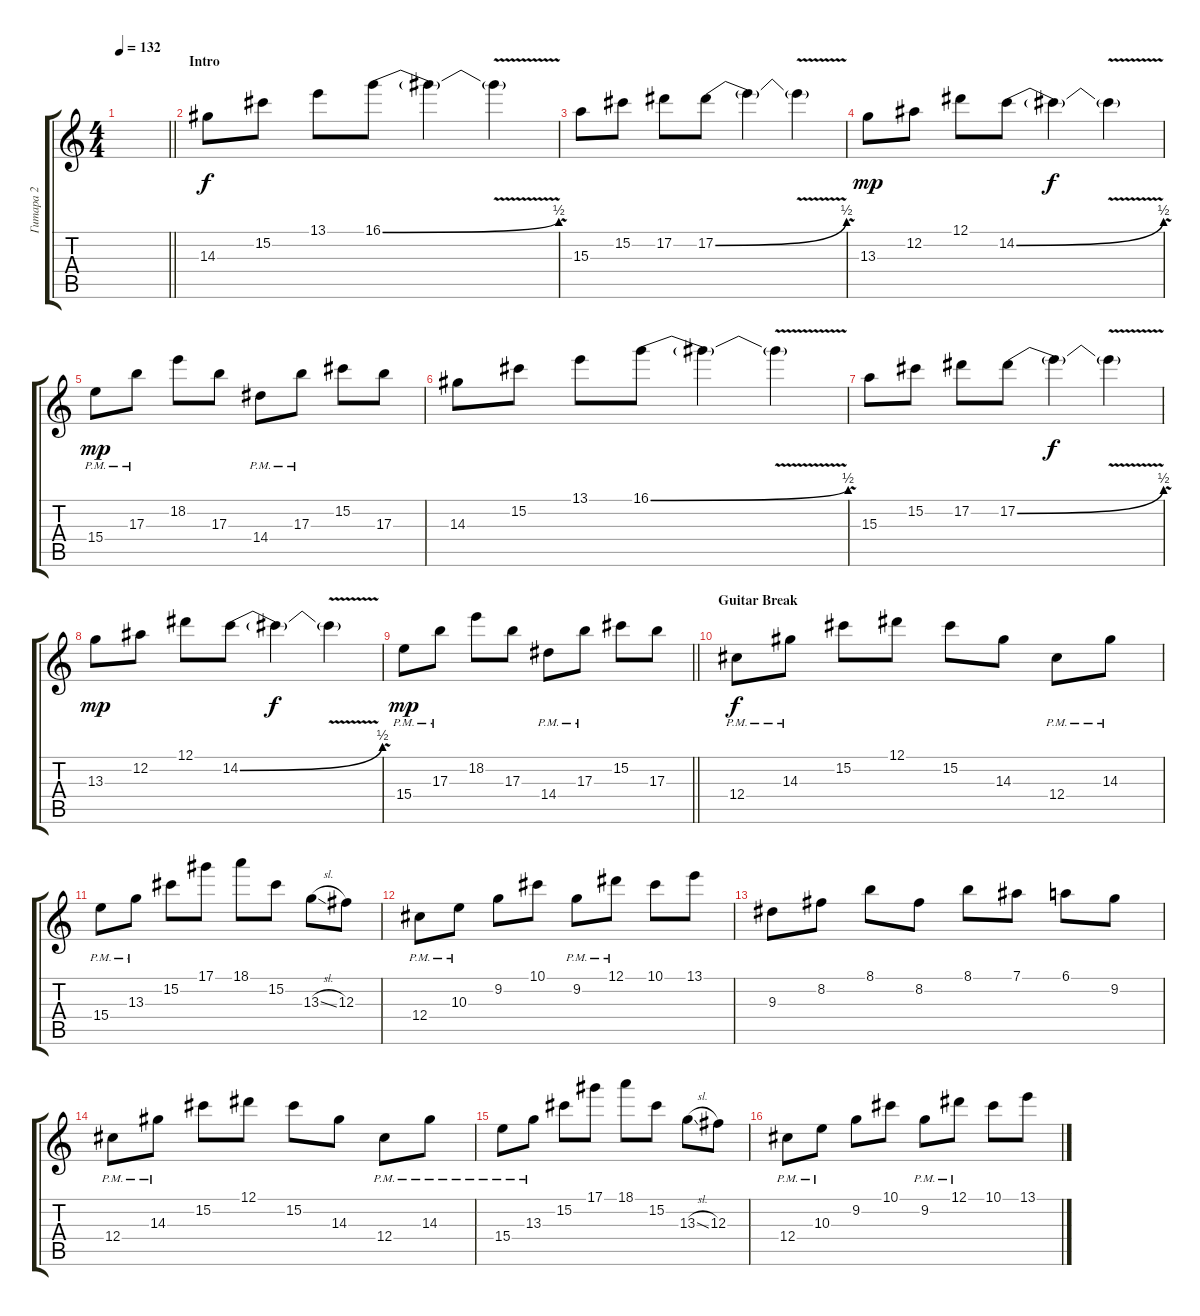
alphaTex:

\track ("Гитара 2" "Гитара 2") {instrument distortionguitar}
\staff {score tabs}
\tuning (Eb4 Bb3 Gb3 Db3 Ab2 Db2) {hide}
\ts (4 4)
\tempo 132
\clef g2
\barLineRight lightlight
\ks c
|
\section ("" "Intro")
14.3.8 15.2.8 13.1.8 16.1{be (bend 0 0 60 2)}.8 16.1{t}.4 16.1{v t}.4 |
15.3.8 15.2.8 17.2.8 17.2{be (bend 0 0 60 2)}.8 17.2{t}.4{dy f} 17.2{v t}.4 |
13.3.8{dy mp} 12.2.8 12.1.8 14.2{be (bend 0 0 60 2)}.8 14.2{t}.4{dy f} 14.2{v t}.4 |
15.4{pm}.8{dy mp} 17.3{pm}.8 18.2.8 17.3.8 14.4{pm}.8 17.3{pm}.8 15.2.8 17.3.8 |
14.3.8 15.2.8 13.1.8 16.1{be (bend 0 0 60 2)}.8 16.1{t}.4 16.1{v t}.4 |
15.3.8 15.2.8 17.2.8 17.2{be (bend 0 0 60 2)}.8 17.2{t}.4{dy f} 17.2{v t}.4 |
13.3.8{dy mp} 12.2.8 12.1.8 14.2{be (bend 0 0 60 2)}.8 14.2{t}.4{dy f} 14.2{v t}.4 |
\barLineRight lightlight
15.4{pm}.8{dy mp} 17.3{pm}.8 18.2.8 17.3.8 14.4{pm}.8 17.3{pm}.8 15.2.8 17.3.8 |
\section ("" "Guitar Break")
12.4{pm}.8{dy f} 14.3{pm}.8 15.2.8 12.1.8 15.2.8 14.3.8 12.4{pm}.8 14.3{pm}.8 |
15.4{pm}.8 13.3{pm}.8 15.2.8 17.1.8 18.1.8 15.2.8 13.3{sl}.8 12.3.8 |
12.4{pm}.8 10.3{pm}.8 9.2.8 10.1.8 9.2{pm}.8 12.1{pm}.8 10.1.8 13.1.8 |
9.3.8 8.2.8 8.1.8 8.2.8 8.1.8 7.1.8 6.1.8 9.2.8 |
12.4{pm}.8 14.3{pm}.8 15.2.8 12.1.8 15.2.8 14.3.8 12.4{pm}.8 14.3{pm}.8 |
15.4{pm}.8 13.3{pm}.8 15.2.8 17.1.8 18.1.8 15.2.8 13.3{sl}.8 12.3.8 |
12.4{pm}.8 10.3{pm}.8 9.2.8 10.1.8 9.2{pm}.8 12.1{pm}.8 10.1.8 13.1.8
